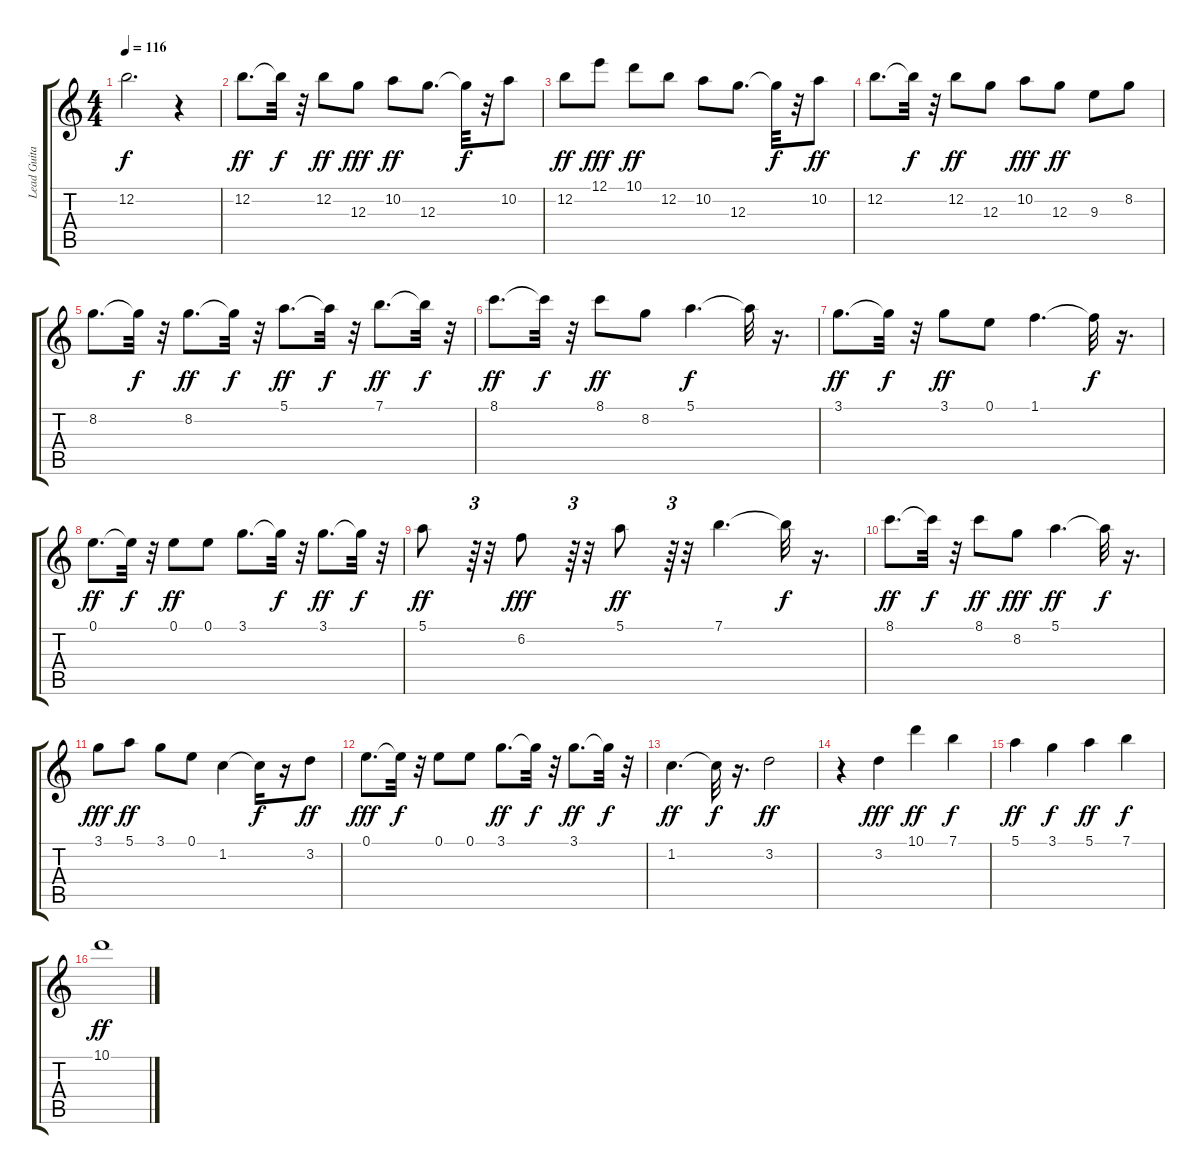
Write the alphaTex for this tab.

\track ("Lead Guitar 1" "Lead Guita") {instrument acousticguitarnylon}
\staff {score tabs}
\tuning (E4 B3 G3 D3 A2 E2) {hide}
\ts (4 4)
\tempo 116
\clef g2
\ks c
12.2.2{d dy f} r.4 |
12.2.8{d dy ff} 12.2{t}.32{dy f} r.32 12.2.8{dy ff} 12.3.8{dy fff} 10.2.8{dy ff} 12.3.8{d} 12.3{t}.32{dy f} r.32 10.2.8 |
12.2.8{dy ff} 12.1.8{dy fff} 10.1.8{dy ff} 12.2.8 10.2.8 12.3.8{d} 12.3{t}.32{dy f} r.32 10.2.8{dy ff} |
12.2.8{d} 12.2{t}.32{dy f} r.32 12.2.8{dy ff} 12.3.8 10.2.8{dy fff} 12.3.8{dy ff} 9.3.8 8.2.8 |
8.2.8{d} 8.2{t}.32{dy f} r.32 8.2.8{d dy ff} 8.2{t}.32{dy f} r.32 5.1.8{d dy ff} 5.1{t}.32{dy f} r.32 7.1.8{d dy ff} 7.1{t}.32{dy f} r.32 |
8.1.8{d dy ff} 8.1{t}.32{dy f} r.32 8.1.8{dy ff} 8.2.8 5.1.4{d dy f} 5.1{t}.32 r.16{d} |
3.1.8{d dy ff} 3.1{t}.32{dy f} r.32 3.1.8{dy ff} 0.1.8 1.1.4{d} 1.1{t}.32{dy f} r.16{d} |
0.1.8{d dy ff} 0.1{t}.32{dy f} r.32 0.1.8{dy ff} 0.1.8 3.1.8{d} 3.1{t}.32{dy f} r.32 3.1.8{d dy ff} 3.1{t}.32{dy f} r.32 |
5.1.8{dy ff} r.64{tu (3 2)} r.32 6.2.8{dy fff} r.64{tu (3 2)} r.32 5.1.8{dy ff} r.64{tu (3 2)} r.32 7.1.4{d} 7.1{t}.32{dy f} r.16{d} |
8.1.8{d dy ff} 8.1{t}.32{dy f} r.32 8.1.8{dy ff} 8.2.8{dy fff} 5.1.4{d dy ff} 5.1{t}.32{dy f} r.16{d} |
3.1.8{dy fff} 5.1.8{dy ff} 3.1.8 0.1.8 1.2.4 1.2{t}.16{dy f} r.16 3.2.8{dy ff} |
0.1.8{d dy fff} 0.1{t}.32{dy f} r.32 0.1.8 0.1.8 3.1.8{d dy ff} 3.1{t}.32{dy f} r.32 3.1.8{d dy ff} 3.1{t}.32{dy f} r.32 |
1.2.4{d dy ff} 1.2{t}.32{dy f} r.16{d} 3.2.2{dy ff} |
r.4 3.2.4{dy fff} 10.1.4{dy ff} 7.1.4{dy f} |
5.1.4{dy ff} 3.1.4{dy f} 5.1.4{dy ff} 7.1.4{dy f} |
10.1.1{dy ff}
